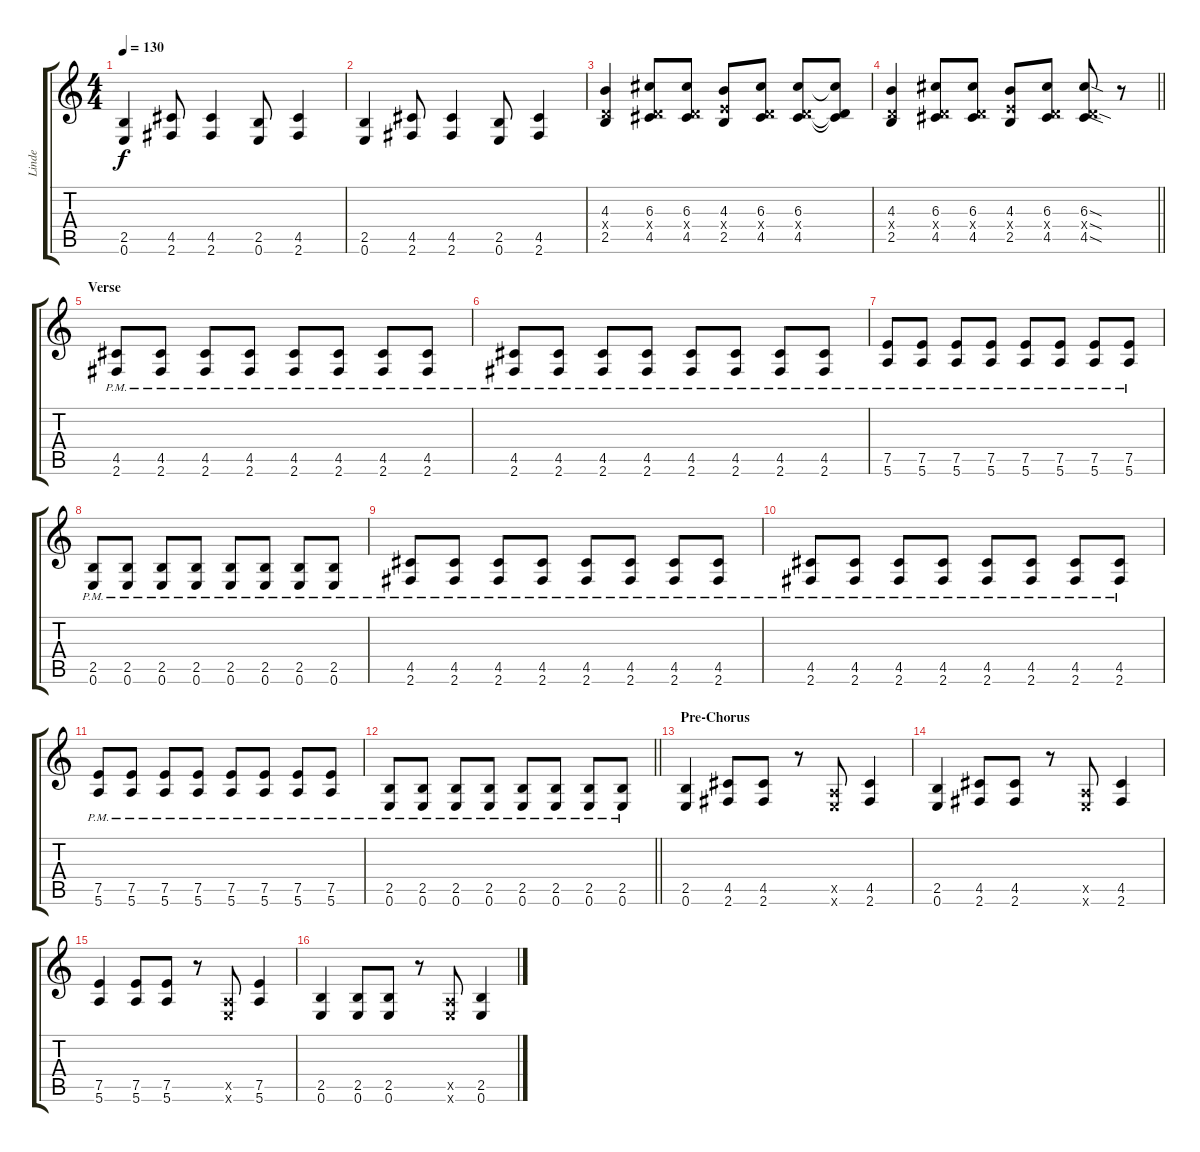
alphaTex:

\track ("Linde" "Linde") {instrument distortionguitar}
\staff {score tabs}
\tuning (E4 B3 G3 D3 A2 E2) {hide}
\ts (4 4)
\tempo 130
\clef g2
\ks c
(2.5 0.6).4{dy f} (4.5 2.6).8 (4.5 2.6).4 (2.5 0.6).8 (4.5 2.6).4 |
(2.5 0.6).4 (4.5 2.6).8 (4.5 2.6).4 (2.5 0.6).8 (4.5 2.6).4 |
(4.3 0.4{x} 2.5).4 (6.3 0.4{x} 4.5).8 (6.3 0.4{x} 4.5).8 (4.3 2.4{x} 2.5).8 (6.3 0.4{x} 4.5).8 (6.3 0.4{x} 4.5).8 (6.3{t} 0.4{t} 4.5{t}).8 |
\barLineRight lightlight
(4.3 0.4{x} 2.5).4 (6.3 0.4{x} 4.5).8 (6.3 0.4{x} 4.5).8 (4.3 2.4{x} 2.5).8 (6.3 0.4{x} 4.5).8 (6.3{sod} 0.4{sod x} 4.5{sod}).8 r.8 |
\section ("" "Verse")
(4.5{pm} 2.6{pm}).8 (4.5{pm} 2.6{pm}).8 (4.5{pm} 2.6{pm}).8 (4.5{pm} 2.6{pm}).8 (4.5{pm} 2.6{pm}).8 (4.5{pm} 2.6{pm}).8 (4.5{pm} 2.6{pm}).8 (4.5{pm} 2.6{pm}).8 |
(4.5{pm} 2.6{pm}).8 (4.5{pm} 2.6{pm}).8 (4.5{pm} 2.6{pm}).8 (4.5{pm} 2.6{pm}).8 (4.5{pm} 2.6{pm}).8 (4.5{pm} 2.6{pm}).8 (4.5{pm} 2.6{pm}).8 (4.5{pm} 2.6{pm}).8 |
(7.5{pm} 5.6{pm}).8 (7.5{pm} 5.6{pm}).8 (7.5{pm} 5.6{pm}).8 (7.5{pm} 5.6{pm}).8 (7.5{pm} 5.6{pm}).8 (7.5{pm} 5.6{pm}).8 (7.5{pm} 5.6{pm}).8 (7.5{pm} 5.6{pm}).8 |
(2.5{pm} 0.6{pm}).8 (2.5{pm} 0.6{pm}).8 (2.5{pm} 0.6{pm}).8 (2.5{pm} 0.6{pm}).8 (2.5{pm} 0.6{pm}).8 (2.5{pm} 0.6{pm}).8 (2.5{pm} 0.6{pm}).8 (2.5{pm} 0.6{pm}).8 |
(4.5{pm} 2.6{pm}).8 (4.5{pm} 2.6{pm}).8 (4.5{pm} 2.6{pm}).8 (4.5{pm} 2.6{pm}).8 (4.5{pm} 2.6{pm}).8 (4.5{pm} 2.6{pm}).8 (4.5{pm} 2.6{pm}).8 (4.5{pm} 2.6{pm}).8 |
(4.5{pm} 2.6{pm}).8 (4.5{pm} 2.6{pm}).8 (4.5{pm} 2.6{pm}).8 (4.5{pm} 2.6{pm}).8 (4.5{pm} 2.6{pm}).8 (4.5{pm} 2.6{pm}).8 (4.5{pm} 2.6{pm}).8 (4.5{pm} 2.6{pm}).8 |
(7.5{pm} 5.6{pm}).8 (7.5{pm} 5.6{pm}).8 (7.5{pm} 5.6{pm}).8 (7.5{pm} 5.6{pm}).8 (7.5{pm} 5.6{pm}).8 (7.5{pm} 5.6{pm}).8 (7.5{pm} 5.6{pm}).8 (7.5{pm} 5.6{pm}).8 |
\barLineRight lightlight
(2.5{pm} 0.6{pm}).8 (2.5{pm} 0.6{pm}).8 (2.5{pm} 0.6{pm}).8 (2.5{pm} 0.6{pm}).8 (2.5{pm} 0.6{pm}).8 (2.5{pm} 0.6{pm}).8 (2.5{pm} 0.6{pm}).8 (2.5{pm} 0.6{pm}).8 |
\section ("" "Pre-Chorus")
(2.5 0.6).4 (4.5 2.6).8 (4.5 2.6).8 r.8 (0.5{x} 0.6{x}).8 (4.5 2.6).4 |
(2.5 0.6).4 (4.5 2.6).8 (4.5 2.6).8 r.8 (0.5{x} 0.6{x}).8 (4.5 2.6).4 |
(7.5 5.6).4 (7.5 5.6).8 (7.5 5.6).8 r.8 (0.5{x} 0.6{x}).8 (7.5 5.6).4 |
(2.5 0.6).4 (2.5 0.6).8 (2.5 0.6).8 r.8 (0.5{x} 0.6{x}).8 (2.5 0.6).4
